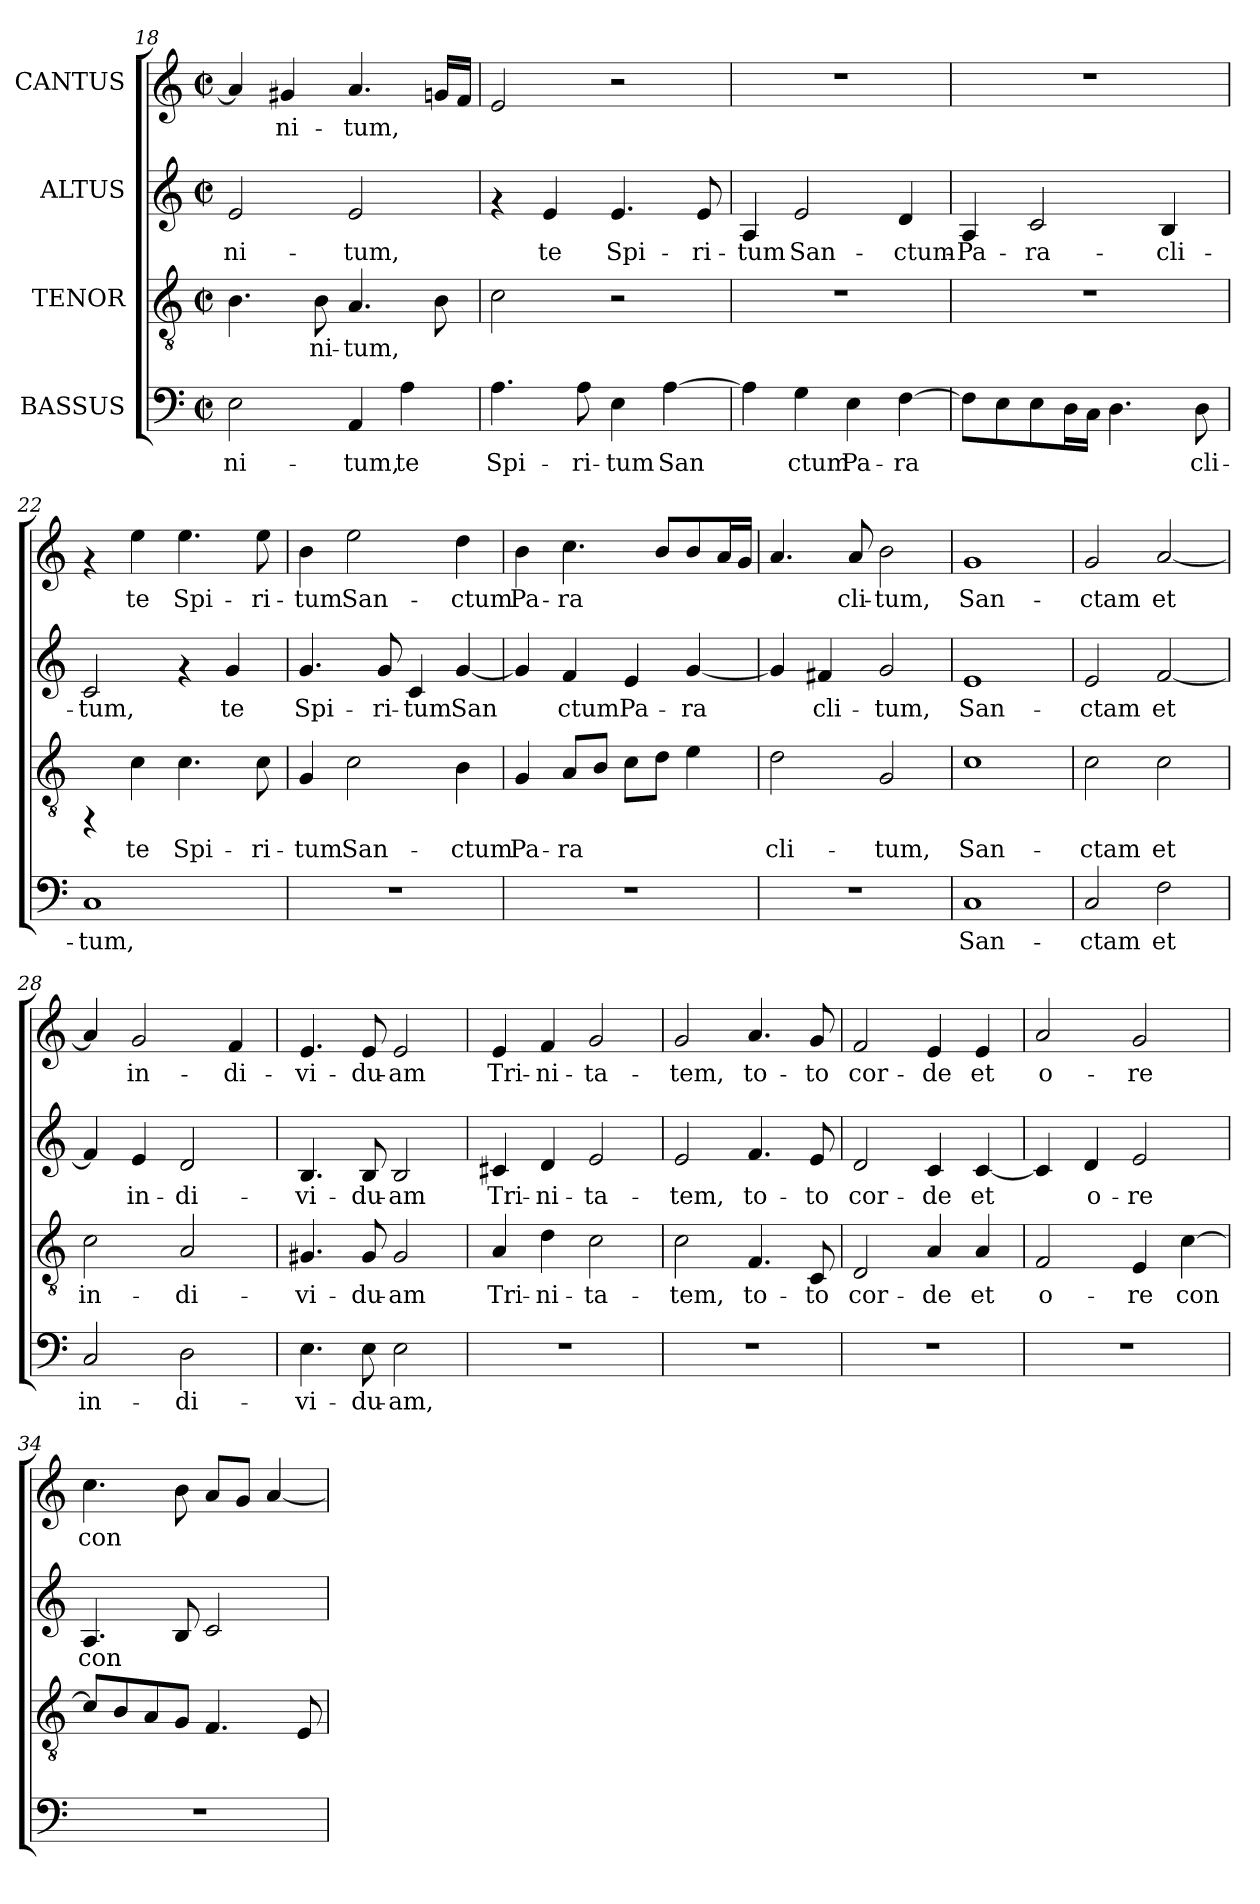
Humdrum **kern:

**kern	**text	**kern	**text	**kern	**text	**kern	**text
*part4	*part4	*part3	*part3	*part2	*part2	*part1	*part1
*staff4	*staff4	*staff3	*staff3	*staff2	*staff2	*staff1	*staff1
*I"BASSUS	*	*I"TENOR	*	*I"ALTUS	*	*I"CANTUS	*
*clefF4	*	*clefGv2	*	*clefG2	*	*clefG2	*
*k[]	*	*k[]	*	*k[]	*	*k[]	*
*C:	*	*C:	*	*C:	*	*C:	*
*M2/2	*	*M2/2	*	*M2/2	*	*M2/2	*
*met(c|)	*	*met(c|)	*	*met(c|)	*	*met(c|)	*
=18	=18	=18	=18	=18	=18	=18	=18
!	!LO:LY:b:cj	!	!LO:LY:b:cj	!	!LO:LY:b:cj	!	!LO:LY:b:cj
2E\	-ni-	4.B\	--	2e/	-ni-	4a/]	--
!	!	!	!	!	!	!	!LO:LY:b:cj
.	.	.	.	.	.	4g#X/	-ni-
!	!	!	!LO:LY:b:cj	!	!	!	!
.	.	8B\	-ni-	.	.	.	.
!	!LO:LY:b:cj	!	!LO:LY:b:cj	!	!LO:LY:b:cj	!	!LO:LY:b:cj
4AA/	-tum,	4.A/	-tum,	2e/	-tum,	4.a/	-tum,
!	!LO:LY:b:cj	!	!	!	!	!	!
4A\	te	.	.	.	.	.	.
!	!	!	!LO:LY:b:cj	!	!	!	!LO:LY:b:cj
.	.	8B\	.	.	.	16g/L	.
!	!	!	!	!	!	!	!LO:LY:b:cj
.	.	.	.	.	.	16f/J	.
!!LO:LB:g=z
=19	=19	=19	=19	=19	=19	=19	=19
!	!LO:LY:b:cj	!	!LO:LY:b:cj	!	!	!	!LO:LY:b:cj
4.A\	Spi-	2c\	.	4rf	.	2e/	.
!	!	!	!	!	!LO:LY:b:cj	!	!
.	.	.	.	4e/	te	.	.
!	!LO:LY:b:cj	!	!	!	!	!	!
8A\	-ri-	.	.	.	.	.	.
!	!LO:LY:b:cj	!	!	!	!LO:LY:b:cj	!	!
4E\	-tum	2r	.	4.e/	Spi-	2r	.
!	!LO:LY:b:cj	!	!	!	!	!	!
[>4A\	San-	.	.	.	.	.	.
!	!	!	!	!	!LO:LY:b:cj	!	!
.	.	.	.	8e/	-ri-	.	.
=20	=20	=20	=20	=20	=20	=20	=20
!	!LO:LY:b:cj	!	!	!	!LO:LY:b:cj	!	!
4A\]	--	1r	.	4A/	-tum	1r	.
!	!LO:LY:b:cj	!	!	!	!LO:LY:b:cj	!	!
4G\	-ctum	.	.	2e/	San-	.	.
!	!LO:LY:b:cj	!	!	!	!	!	!
4E\	Pa-	.	.	.	.	.	.
!	!LO:LY:b:cj	!	!	!	!LO:LY:b:cj	!	!
[>4F\	-ra-	.	.	4d/	-ctum-	.	.
=21	=21	=21	=21	=21	=21	=21	=21
!	!LO:LY:b:cj	!	!	!	!LO:LY:b:cj	!	!
8F\L]	--	1r	.	4A/	-Pa-	1r	.
!	!LO:LY:b:cj	!	!	!	!	!	!
8E\	--	.	.	.	.	.	.
!	!LO:LY:b:cj	!	!	!	!LO:LY:b:cj	!	!
8E\	--	.	.	2c/	-ra-	.	.
!	!LO:LY:b:cj	!	!	!	!	!	!
16D\	--	.	.	.	.	.	.
!	!LO:LY:b:cj	!	!	!	!	!	!
16C\J	--	.	.	.	.	.	.
!	!LO:LY:b:cj	!	!	!	!	!	!
4.D\	--	.	.	.	.	.	.
!	!	!	!	!	!LO:LY:b:cj	!	!
.	.	.	.	4B/	-cli-	.	.
!	!LO:LY:b:cj	!	!	!	!	!	!
8D\	-cli-	.	.	.	.	.	.
=22	=22	=22	=22	=22	=22	=22	=22
!	!LO:LY:b:cj	!	!	!	!LO:LY:b:cj	!	!
1C	-tum,	4rFF	.	2c/	-tum,	4rf	.
!	!	!	!LO:LY:b:cj	!	!	!	!LO:LY:b:cj
.	.	4c\	te	.	.	4ee\	te
!	!	!	!LO:LY:b:cj	!	!	!	!LO:LY:b:cj
.	.	4.c\	Spi-	4rf	.	4.ee\	Spi-
!	!	!	!	!	!LO:LY:b:cj	!	!
.	.	.	.	4g/	te	.	.
!	!	!	!LO:LY:b:cj	!	!	!	!LO:LY:b:cj
.	.	8c\	-ri-	.	.	8ee\	-ri-
=23	=23	=23	=23	=23	=23	=23	=23
!	!	!	!LO:LY:b:cj	!	!LO:LY:b:cj	!	!LO:LY:b:cj
1r	.	4G/	-tum	4.g/	Spi-	4b\	-tum
!	!	!	!LO:LY:b:cj	!	!	!	!LO:LY:b:cj
.	.	2c\	San-	.	.	2ee\	San-
!	!	!	!	!	!LO:LY:b:cj	!	!
.	.	.	.	8g/	-ri-	.	.
!	!	!	!	!	!LO:LY:b:cj	!	!
.	.	.	.	4c/	-tum	.	.
!	!	!	!LO:LY:b:cj	!	!LO:LY:b:cj	!	!LO:LY:b:cj
.	.	4B\	-ctum	[<4g/	San-	4dd\	-ctum
=24	=24	=24	=24	=24	=24	=24	=24
!	!	!	!LO:LY:b:cj	!	!LO:LY:b:cj	!	!LO:LY:b:cj
1r	.	4G/	Pa-	4g/]	--	4b\	Pa-
!	!	!	!LO:LY:b:cj	!	!LO:LY:b:cj	!	!LO:LY:b:cj
.	.	8A/L	-ra-	4f/	-ctum	4.cc\	-ra-
!	!	!	!LO:LY:b:cj	!	!	!	!
.	.	8B/J	--	.	.	.	.
!	!	!	!LO:LY:b:cj	!	!LO:LY:b:cj	!	!
.	.	8c\L	--	4e/	Pa-	.	.
!	!	!	!LO:LY:b:cj	!	!	!	!LO:LY:b:cj
.	.	8d\J	--	.	.	8b/L	--
!	!	!	!LO:LY:b:cj	!	!LO:LY:b:cj	!	!LO:LY:b:cj
.	.	4e\	--	[<4g/	-ra-	8b/	--
!	!	!	!	!	!	!	!LO:LY:b:cj
.	.	.	.	.	.	16a/	--
!	!	!	!	!	!	!	!LO:LY:b:cj
.	.	.	.	.	.	16g/J	--
!!LO:PB:g=z
=25	=25	=25	=25	=25	=25	=25	=25
!	!	!	!LO:LY:b:cj	!	!LO:LY:b:cj	!	!LO:LY:b:cj
1r	.	2d\	-cli-	4g/]	--	4.a/	--
!	!	!	!	!	!LO:LY:b:cj	!	!
.	.	.	.	4f#X/	-cli-	.	.
!	!	!	!	!	!	!	!LO:LY:b:cj
.	.	.	.	.	.	8a/	-cli-
!	!	!	!LO:LY:b:cj	!	!LO:LY:b:cj	!	!LO:LY:b:cj
.	.	2G/	-tum,	2g/	-tum,	2b\	-tum,
=26	=26	=26	=26	=26	=26	=26	=26
!	!LO:LY:b:cj	!	!LO:LY:b:cj	!	!LO:LY:b:cj	!	!LO:LY:b:cj
1C	San-	1c	San-	1e	San-	1g	San-
=27	=27	=27	=27	=27	=27	=27	=27
!	!LO:LY:b:cj	!	!LO:LY:b:cj	!	!LO:LY:b:cj	!	!LO:LY:b:cj
2C/	-ctam	2c\	-ctam	2e/	-ctam	2g/	-ctam
!	!LO:LY:b:cj	!	!LO:LY:b:cj	!	!LO:LY:b:cj	!	!LO:LY:b:cj
2F\	et	2c\	et	[<2f/	et	[<2a/	et
=28	=28	=28	=28	=28	=28	=28	=28
!	!LO:LY:b:cj	!	!LO:LY:b:cj	!	!LO:LY:b:cj	!	!LO:LY:b:cj
2C/	in-	2c\	in-	4f/]	.	4a/]	.
!	!	!	!	!	!LO:LY:b:cj	!	!LO:LY:b:cj
.	.	.	.	4e/	in-	2g/	in-
!	!LO:LY:b:cj	!	!LO:LY:b:cj	!	!LO:LY:b:cj	!	!
2D\	-di-	2A/	-di-	2d/	-di-	.	.
!	!	!	!	!	!	!	!LO:LY:b:cj
.	.	.	.	.	.	4f/	-di-
=29	=29	=29	=29	=29	=29	=29	=29
!	!LO:LY:b:cj	!	!LO:LY:b:cj	!	!LO:LY:b:cj	!	!LO:LY:b:cj
4.E\	-vi-	4.G#X/	-vi-	4.B/	-vi-	4.e/	-vi-
!	!LO:LY:b:cj	!	!LO:LY:b:cj	!	!LO:LY:b:cj	!	!LO:LY:b:cj
8E\	-du-	8G#/	-du-	8B/	-du-	8e/	-du-
!	!LO:LY:b:cj	!	!LO:LY:b:cj	!	!LO:LY:b:cj	!	!LO:LY:b:cj
2E\	-am,	2G#/	-am	2B/	-am	2e/	-am
=30	=30	=30	=30	=30	=30	=30	=30
!	!	!	!LO:LY:b:cj	!	!LO:LY:b:cj	!	!LO:LY:b:cj
1r	.	4A/	Tri-	4c#X/	Tri-	4e/	Tri-
!	!	!	!LO:LY:b:cj	!	!LO:LY:b:cj	!	!LO:LY:b:cj
.	.	4d\	-ni-	4d/	-ni-	4f/	-ni-
!	!	!	!LO:LY:b:cj	!	!LO:LY:b:cj	!	!LO:LY:b:cj
.	.	2c\	-ta-	2e/	-ta-	2g/	-ta-
=31	=31	=31	=31	=31	=31	=31	=31
!	!	!	!LO:LY:b:cj	!	!LO:LY:b:cj	!	!LO:LY:b:cj
1r	.	2c\	-tem,	2e/	-tem,	2g/	-tem,
!	!	!	!LO:LY:b:cj	!	!LO:LY:b:cj	!	!LO:LY:b:cj
.	.	4.F/	to-	4.f/	to-	4.a/	to-
!	!	!	!LO:LY:b:cj	!	!LO:LY:b:cj	!	!LO:LY:b:cj
.	.	8C/	-to	8e/	-to	8g/	-to
!!LO:PB:g=z
=32	=32	=32	=32	=32	=32	=32	=32
!	!	!	!LO:LY:b:cj	!	!LO:LY:b:cj	!	!LO:LY:b:cj
1r	.	2D/	cor-	2d/	cor-	2f/	cor-
!	!	!	!LO:LY:b:cj	!	!LO:LY:b:cj	!	!LO:LY:b:cj
.	.	4A/	-de	4c/	-de	4e/	-de
!	!	!	!LO:LY:b:cj	!	!LO:LY:b:cj	!	!LO:LY:b:cj
.	.	4A/	et	[<4c/	et	4e/	et
=33	=33	=33	=33	=33	=33	=33	=33
!	!	!	!LO:LY:b:cj	!	!LO:LY:b:cj	!	!LO:LY:b:cj
1r	.	2F/	o-	4c/]	.	2a/	o-
!	!	!	!	!	!LO:LY:b:cj	!	!
.	.	.	.	4d/	o-	.	.
!	!	!	!LO:LY:b:cj	!	!LO:LY:b:cj	!	!LO:LY:b:cj
.	.	4E/	-re	2e/	-re	2g/	-re
!	!	!	!LO:LY:b:cj	!	!	!	!
.	.	[>4c\	con-	.	.	.	.
=34	=34	=34	=34	=34	=34	=34	=34
!	!	!	!LO:LY:b:cj	!	!LO:LY:b:cj	!	!LO:LY:b:cj
1r	.	8c/L]	--	4.A/	con-	4.cc\	con-
!	!	!	!LO:LY:b:cj	!	!	!	!
.	.	8B/	--	.	.	.	.
!	!	!	!LO:LY:b:cj	!	!	!	!
.	.	8A/	--	.	.	.	.
!	!	!	!LO:LY:b:cj	!	!LO:LY:b:cj	!	!LO:LY:b:cj
.	.	8G/J	--	8B/	--	8b\	--
!	!	!	!LO:LY:b:cj	!	!LO:LY:b:cj	!	!LO:LY:b:cj
.	.	4.F/	--	2c/	--	8a/L	--
!	!	!	!	!	!	!	!LO:LY:b:cj
.	.	.	.	.	.	8g/J	--
!	!	!	!	!	!	!	!LO:LY:b:cj
.	.	.	.	.	.	[<4a/	--
!	!	!	!LO:LY:b:cj	!	!	!	!
.	.	8E/	--	.	.	.	.
=	=	=	=	=	=	=	=
*-	*-	*-	*-	*-	*-	*-	*-
